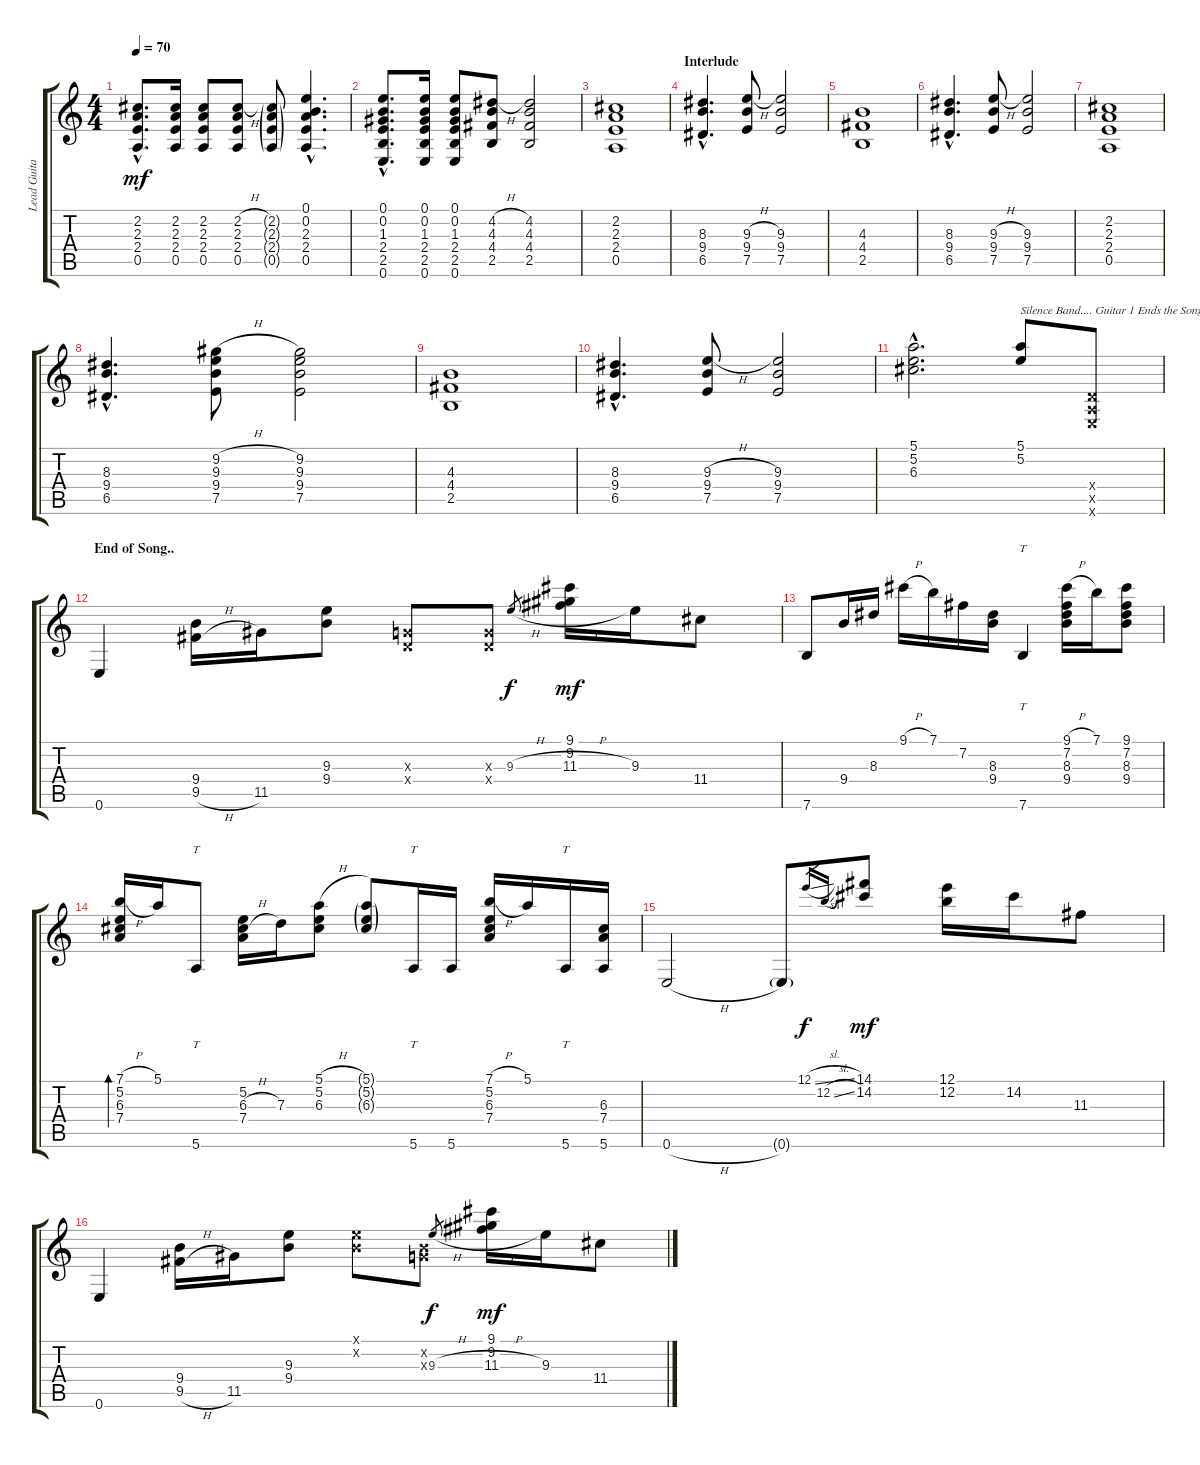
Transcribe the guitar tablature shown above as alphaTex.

\track ("Lead Guitar" "Lead Guita") {instrument acousticguitarsteel}
\staff {score tabs}
\tuning (E4 B3 G3 D3 A2 E2) {hide}
\ts (4 4)
\tempo 70
\clef g2
\ks c
(2.2{hac} 2.3{hac} 2.4{hac} 0.5{hac}).8{d dy mf} (2.2 2.3 2.4 0.5).16 (2.2 2.3 2.4 0.5).8 (2.2{h} 2.3 2.4 0.5).8 (2.2{g} 2.3{g} 2.4{g} 0.5{g}).8 (0.1{hac} 0.2{hac} 2.3{hac} 2.4{hac} 0.5{hac}).4{d} |
(0.1{hac} 0.2{hac} 1.3{hac} 2.4{hac} 2.5{hac} 0.6{hac}).8{d} (0.1 0.2 1.3 2.4 2.5 0.6).16 (0.1 0.2 1.3 2.4 2.5 0.6).8 (4.2{h} 4.3 4.4 2.5).8 (4.2 4.3 4.4 2.5).2 |
(2.2 2.3 2.4 0.5).1 |
\section ("" "Interlude")
(8.3{hac} 9.4{hac} 6.5{hac}).4{d} (9.3{h} 9.4 7.5).8 (9.3 9.4 7.5).2 |
(4.3 4.4 2.5).1 |
(8.3{hac} 9.4{hac} 6.5{hac}).4{d} (9.3{h} 9.4 7.5).8 (9.3 9.4 7.5).2 |
(2.2 2.3 2.4 0.5).1 |
(8.3{hac} 9.4{hac} 6.5{hac}).4{d} (9.2{h} 9.3 9.4 7.5).8 (9.2 9.3 9.4 7.5).2 |
(4.3 4.4 2.5).1 |
(8.3{hac} 9.4{hac} 6.5{hac}).4{d} (9.3{h} 9.4 7.5).8 (9.3 9.4 7.5).2 |
(5.1{hac} 5.2{hac} 6.3{hac}).2{d} (5.1 5.2).8{txt "Silence Band.... Guitar 1 Ends the Song"} (0.4{x} 0.5{x} 0.6{x}).8 |
\section ("" "End of Song..")
0.6.4 (9.4 9.5{h}).16 11.5.16 (9.3 9.4).8 (0.3{x} 0.4{x}).8 (0.3{x} 0.4{x}).8 9.3{h}.8{gr dy f} (9.1 9.2 11.3{h}).16{dy mf} 9.3.16 11.4.8 |
7.6.8 9.4.16 8.3.16 9.1{h}.16 7.1.16 7.2.16 (8.3 9.4).16 7.6.4{tt} (9.1{h} 7.2 8.3 9.4).16 7.1.16 (9.1 7.2 8.3 9.4).8 |
(7.1{h} 5.2 6.3 7.4).16{bd 120} 5.1.16 5.6.8{tt} (5.2 6.3{h} 7.4).16 7.3.16 (5.1{h} 5.2 6.3).8 (5.1{g} 5.2{g} 6.3{g}).8 5.6.16{tt} 5.6.16 (7.1{h} 5.2 6.3 7.4).16 5.1.16 5.6.16{tt} (6.3 7.4 5.6).16 |
0.6{h}.2 0.6{g}.8 12.1{sl}.16{gr dy f} 12.2{sl}.16{gr} (14.1 14.2).8{dy mf} (12.1 12.2).16 14.2.16 11.3.8 |
0.6.4 (9.4 9.5{h}).16 11.5.16 (9.3 9.4).8 (0.1{x} 0.2{x}).8 (0.2{x} 0.3{x}).8 9.3{h}.8{gr dy f} (9.1 9.2 11.3{h}).16{dy mf} 9.3.16 11.4.8
